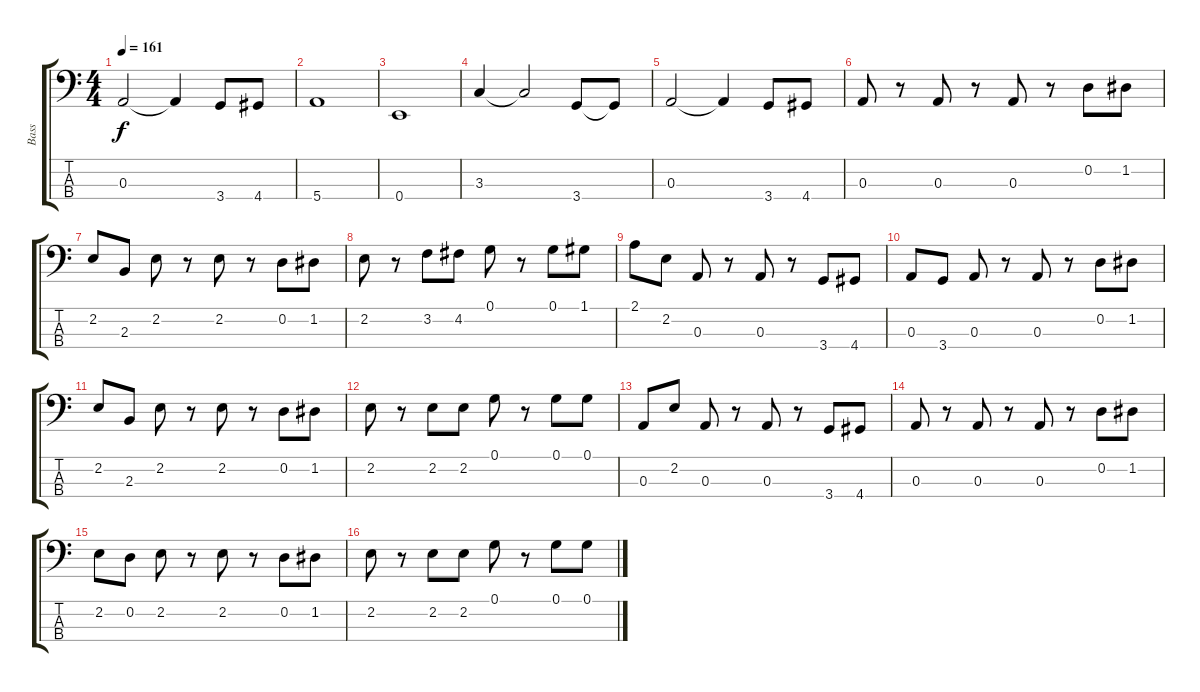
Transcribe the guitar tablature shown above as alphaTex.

\track ("Bass" "Bass") {instrument slapbass1}
\staff {score tabs}
\tuning (G2 D2 A1 E1) {hide}
\ts (4 4)
\tempo 161
\clef f4
\ks c
0.3.2{dy f} 0.3{t}.4 3.4.8 4.4.8 |
5.4.1 |
0.4.1 |
3.3.4 3.3{t}.2 3.4.8 3.4{t}.8 |
0.3.2 0.3{t}.4 3.4.8 4.4.8 |
0.3.8 r.8 0.3.8 r.8 0.3.8 r.8 0.2.8 1.2.8 |
2.2.8 2.3.8 2.2.8 r.8 2.2.8 r.8 0.2.8 1.2.8 |
2.2.8 r.8 3.2.8 4.2.8 0.1.8 r.8 0.1.8 1.1.8 |
2.1.8 2.2.8 0.3.8 r.8 0.3.8 r.8 3.4.8 4.4.8 |
0.3.8 3.4.8 0.3.8 r.8 0.3.8 r.8 0.2.8 1.2.8 |
2.2.8 2.3.8 2.2.8 r.8 2.2.8 r.8 0.2.8 1.2.8 |
2.2.8 r.8 2.2.8 2.2.8 0.1.8 r.8 0.1.8 0.1.8 |
0.3.8 2.2.8 0.3.8 r.8 0.3.8 r.8 3.4.8 4.4.8 |
0.3.8 r.8 0.3.8 r.8 0.3.8 r.8 0.2.8 1.2.8 |
2.2.8 0.2.8 2.2.8 r.8 2.2.8 r.8 0.2.8 1.2.8 |
2.2.8 r.8 2.2.8 2.2.8 0.1.8 r.8 0.1.8 0.1.8
